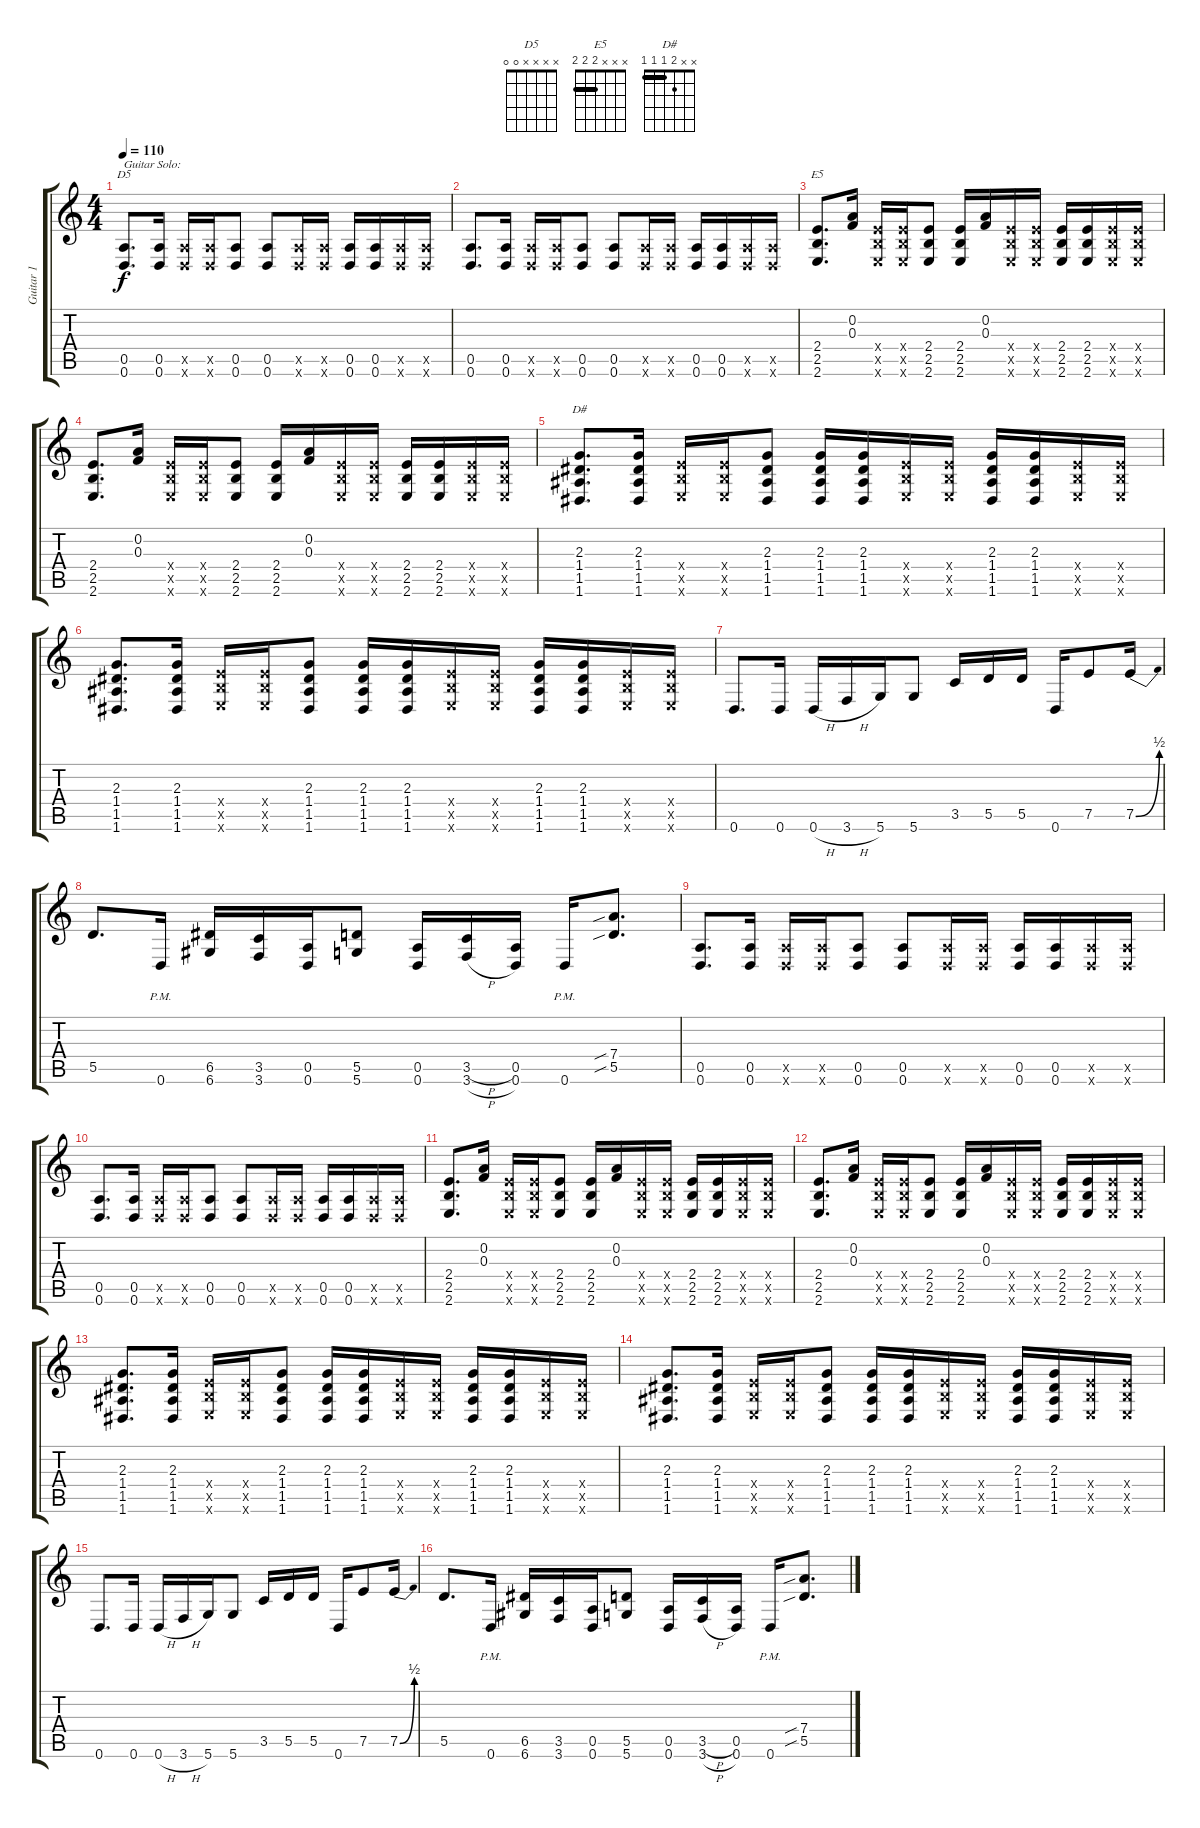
\track ("Guitar 1" "Guitar 1") {instrument distortionguitar}
\staff {score tabs}
\tuning (E4 A3 F3 D3 A2 D2) {hide}
\chord ("D5" x x x x 0 0)
\chord ("E5" x x x 2 2 2) {barre 2}
\chord ("D#" x x 2 1 1 1) {barre 1}
\ts (4 4)
\tempo 110
\clef g2
\ks c
(0.5 0.6).8{d ch "D5" txt "Guitar Solo:" dy f} (0.5 0.6).16 (0.5{x} 0.6{x}).16 (0.5{x} 0.6{x}).16 (0.5 0.6).8 (0.5 0.6).8 (0.5{x} 0.6{x}).16 (0.5{x} 0.6{x}).16 (0.5 0.6).16 (0.5 0.6).16 (0.5{x} 0.6{x}).16 (0.5{x} 0.6{x}).16 |
(0.5 0.6).8{d} (0.5 0.6).16 (0.5{x} 0.6{x}).16 (0.5{x} 0.6{x}).16 (0.5 0.6).8 (0.5 0.6).8 (0.5{x} 0.6{x}).16 (0.5{x} 0.6{x}).16 (0.5 0.6).16 (0.5 0.6).16 (0.5{x} 0.6{x}).16 (0.5{x} 0.6{x}).16 |
(2.4 2.5 2.6).8{d ch "E5"} (0.2 0.3).16 (2.4{x} 2.5{x} 2.6{x}).16 (2.4{x} 2.5{x} 2.6{x}).16 (2.4 2.5 2.6).8 (2.4 2.5 2.6).16 (0.2 0.3).16 (2.4{x} 2.5{x} 2.6{x}).16 (2.4{x} 2.5{x} 2.6{x}).16 (2.4 2.5 2.6).16 (2.4 2.5 2.6).16 (2.4{x} 2.5{x} 2.6{x}).16 (2.4{x} 2.5{x} 2.6{x}).16 |
(2.4 2.5 2.6).8{d} (0.2 0.3).16 (2.4{x} 2.5{x} 2.6{x}).16 (2.4{x} 2.5{x} 2.6{x}).16 (2.4 2.5 2.6).8 (2.4 2.5 2.6).16 (0.2 0.3).16 (2.4{x} 2.5{x} 2.6{x}).16 (2.4{x} 2.5{x} 2.6{x}).16 (2.4 2.5 2.6).16 (2.4 2.5 2.6).16 (2.4{x} 2.5{x} 2.6{x}).16 (2.4{x} 2.5{x} 2.6{x}).16 |
(2.3 1.4 1.5 1.6).8{d ch "D#"} (2.3 1.4 1.5 1.6).16 (2.4{x} 2.5{x} 2.6{x}).16 (2.4{x} 2.5{x} 2.6{x}).16 (2.3 1.4 1.5 1.6).8 (2.3 1.4 1.5 1.6).16 (2.3 1.4 1.5 1.6).16 (2.4{x} 2.5{x} 2.6{x}).16 (2.4{x} 2.5{x} 2.6{x}).16 (2.3 1.4 1.5 1.6).16 (2.3 1.4 1.5 1.6).16 (2.4{x} 2.5{x} 2.6{x}).16 (2.4{x} 2.5{x} 2.6{x}).16 |
(2.3 1.4 1.5 1.6).8{d} (2.3 1.4 1.5 1.6).16 (2.4{x} 2.5{x} 2.6{x}).16 (2.4{x} 2.5{x} 2.6{x}).16 (2.3 1.4 1.5 1.6).8 (2.3 1.4 1.5 1.6).16 (2.3 1.4 1.5 1.6).16 (2.4{x} 2.5{x} 2.6{x}).16 (2.4{x} 2.5{x} 2.6{x}).16 (2.3 1.4 1.5 1.6).16 (2.3 1.4 1.5 1.6).16 (2.4{x} 2.5{x} 2.6{x}).16 (2.4{x} 2.5{x} 2.6{x}).16 |
0.6.8{d} 0.6.16 0.6{h}.16 3.6{h}.16 5.6.16 5.6.8 3.5.16 5.5.16 5.5.16 0.6.16 7.5.8 7.5{be (bend 0 0 60 2)}.16 |
5.5.8{d} 0.6{pm}.16 (6.5 6.6).16 (3.5 3.6).16 (0.5 0.6).16 (5.5 5.6).8 (0.5 0.6).16 (3.5{h} 3.6{h}).16 (0.5 0.6).16 0.6{pm}.16 (7.4{sib} 5.5{sib}).8{d} |
(0.5 0.6).8{d} (0.5 0.6).16 (0.5{x} 0.6{x}).16 (0.5{x} 0.6{x}).16 (0.5 0.6).8 (0.5 0.6).8 (0.5{x} 0.6{x}).16 (0.5{x} 0.6{x}).16 (0.5 0.6).16 (0.5 0.6).16 (0.5{x} 0.6{x}).16 (0.5{x} 0.6{x}).16 |
(0.5 0.6).8{d} (0.5 0.6).16 (0.5{x} 0.6{x}).16 (0.5{x} 0.6{x}).16 (0.5 0.6).8 (0.5 0.6).8 (0.5{x} 0.6{x}).16 (0.5{x} 0.6{x}).16 (0.5 0.6).16 (0.5 0.6).16 (0.5{x} 0.6{x}).16 (0.5{x} 0.6{x}).16 |
(2.4 2.5 2.6).8{d} (0.2 0.3).16 (2.4{x} 2.5{x} 2.6{x}).16 (2.4{x} 2.5{x} 2.6{x}).16 (2.4 2.5 2.6).8 (2.4 2.5 2.6).16 (0.2 0.3).16 (2.4{x} 2.5{x} 2.6{x}).16 (2.4{x} 2.5{x} 2.6{x}).16 (2.4 2.5 2.6).16 (2.4 2.5 2.6).16 (2.4{x} 2.5{x} 2.6{x}).16 (2.4{x} 2.5{x} 2.6{x}).16 |
(2.4 2.5 2.6).8{d} (0.2 0.3).16 (2.4{x} 2.5{x} 2.6{x}).16 (2.4{x} 2.5{x} 2.6{x}).16 (2.4 2.5 2.6).8 (2.4 2.5 2.6).16 (0.2 0.3).16 (2.4{x} 2.5{x} 2.6{x}).16 (2.4{x} 2.5{x} 2.6{x}).16 (2.4 2.5 2.6).16 (2.4 2.5 2.6).16 (2.4{x} 2.5{x} 2.6{x}).16 (2.4{x} 2.5{x} 2.6{x}).16 |
(2.3 1.4 1.5 1.6).8{d} (2.3 1.4 1.5 1.6).16 (2.4{x} 2.5{x} 2.6{x}).16 (2.4{x} 2.5{x} 2.6{x}).16 (2.3 1.4 1.5 1.6).8 (2.3 1.4 1.5 1.6).16 (2.3 1.4 1.5 1.6).16 (2.4{x} 2.5{x} 2.6{x}).16 (2.4{x} 2.5{x} 2.6{x}).16 (2.3 1.4 1.5 1.6).16 (2.3 1.4 1.5 1.6).16 (2.4{x} 2.5{x} 2.6{x}).16 (2.4{x} 2.5{x} 2.6{x}).16 |
(2.3 1.4 1.5 1.6).8{d} (2.3 1.4 1.5 1.6).16 (2.4{x} 2.5{x} 2.6{x}).16 (2.4{x} 2.5{x} 2.6{x}).16 (2.3 1.4 1.5 1.6).8 (2.3 1.4 1.5 1.6).16 (2.3 1.4 1.5 1.6).16 (2.4{x} 2.5{x} 2.6{x}).16 (2.4{x} 2.5{x} 2.6{x}).16 (2.3 1.4 1.5 1.6).16 (2.3 1.4 1.5 1.6).16 (2.4{x} 2.5{x} 2.6{x}).16 (2.4{x} 2.5{x} 2.6{x}).16 |
0.6.8{d} 0.6.16 0.6{h}.16 3.6{h}.16 5.6.16 5.6.8 3.5.16 5.5.16 5.5.16 0.6.16 7.5.8 7.5{be (bend 0 0 60 2)}.16 |
5.5.8{d} 0.6{pm}.16 (6.5 6.6).16 (3.5 3.6).16 (0.5 0.6).16 (5.5 5.6).8 (0.5 0.6).16 (3.5{h} 3.6{h}).16 (0.5 0.6).16 0.6{pm}.16 (7.4{sib} 5.5{sib}).8{d}
